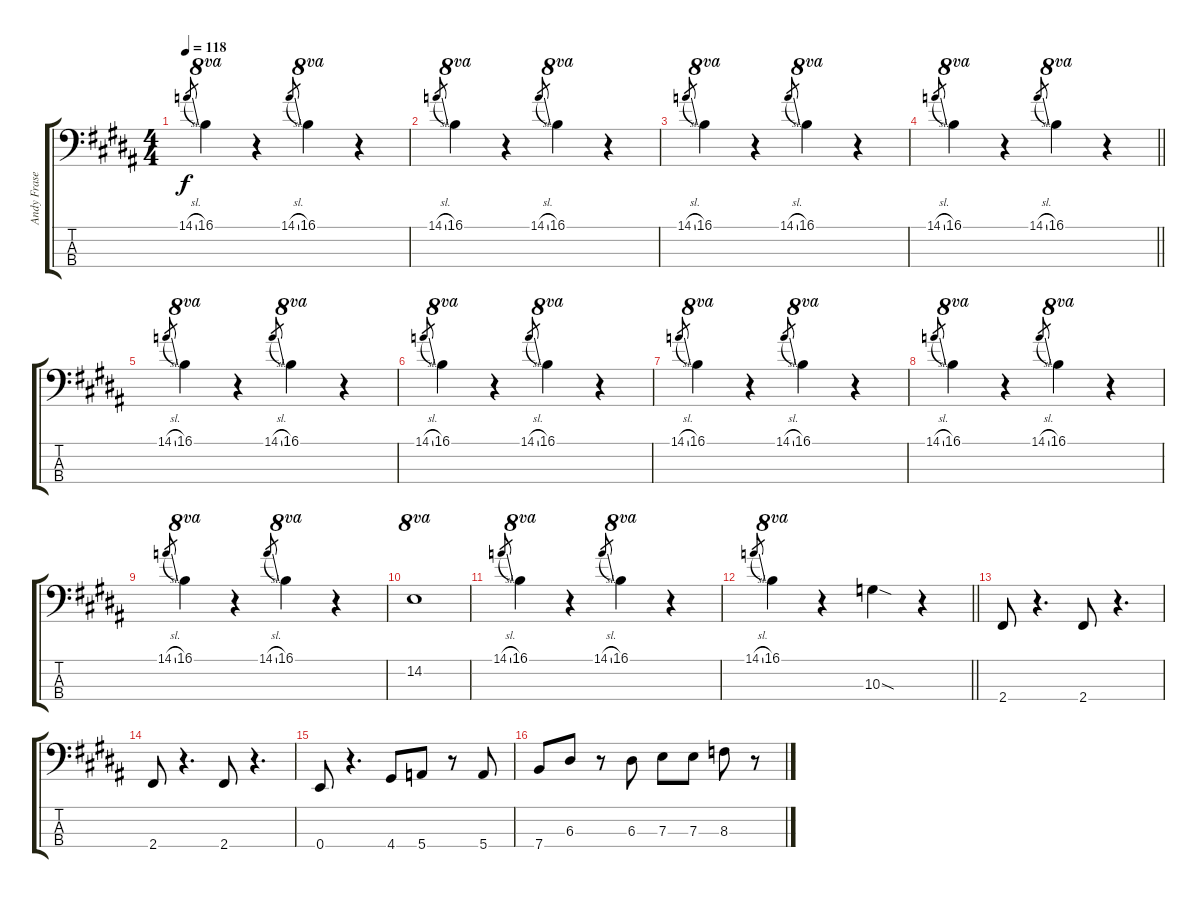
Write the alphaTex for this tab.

\track ("Andy Fraser - Bass" "Andy Frase") {instrument electricbassfinger}
\staff {score tabs}
\tuning (G2 D2 A1 E1) {hide}
\ts (4 4)
\tempo 118
\clef f4
\ks b
14.1{sl}.8{gr dy f instrument electricbassfinger} 16.1.4{ot 8va} r.4 14.1{sl}.8{gr} 16.1.4{ot 8va} r.4 |
\ks g#minor
14.1{sl}.8{gr} 16.1.4{ot 8va} r.4 14.1{sl}.8{gr} 16.1.4{ot 8va} r.4 |
14.1{sl}.8{gr} 16.1.4{ot 8va} r.4 14.1{sl}.8{gr} 16.1.4{ot 8va} r.4 |
\barLineRight lightlight
14.1{sl}.8{gr} 16.1.4{ot 8va} r.4 14.1{sl}.8{gr} 16.1.4{ot 8va} r.4 |
\ks b
14.1{sl}.8{gr} 16.1.4{ot 8va} r.4 14.1{sl}.8{gr} 16.1.4{ot 8va} r.4 |
\ks g#minor
14.1{sl}.8{gr} 16.1.4{ot 8va} r.4 14.1{sl}.8{gr} 16.1.4{ot 8va} r.4 |
14.1{sl}.8{gr} 16.1.4{ot 8va} r.4 14.1{sl}.8{gr} 16.1.4{ot 8va} r.4 |
14.1{sl}.8{gr} 16.1.4{ot 8va} r.4 14.1{sl}.8{gr} 16.1.4{ot 8va} r.4 |
\ks b
14.1{sl}.8{gr} 16.1.4{ot 8va} r.4 14.1{sl}.8{gr} 16.1.4{ot 8va} r.4 |
\ks g#minor
14.2.1{ot 8va} |
14.1{sl}.8{gr} 16.1.4{ot 8va} r.4 14.1{sl}.8{gr} 16.1.4{ot 8va} r.4 |
\barLineRight lightlight
14.1{sl}.8{gr} 16.1.4{ot 8va} r.4 10.3{sod}.4 r.4 |
\ks b
2.4.8 r.4{d} 2.4.8 r.4{d} |
\ks g#minor
2.4.8 r.4{d} 2.4.8 r.4{d} |
0.4.8 r.4{d} 4.4.8 5.4.8 r.8 5.4.8 |
7.4.8 6.3.8 r.8 6.3.8 7.3.8 7.3.8 8.3.8 r.8
